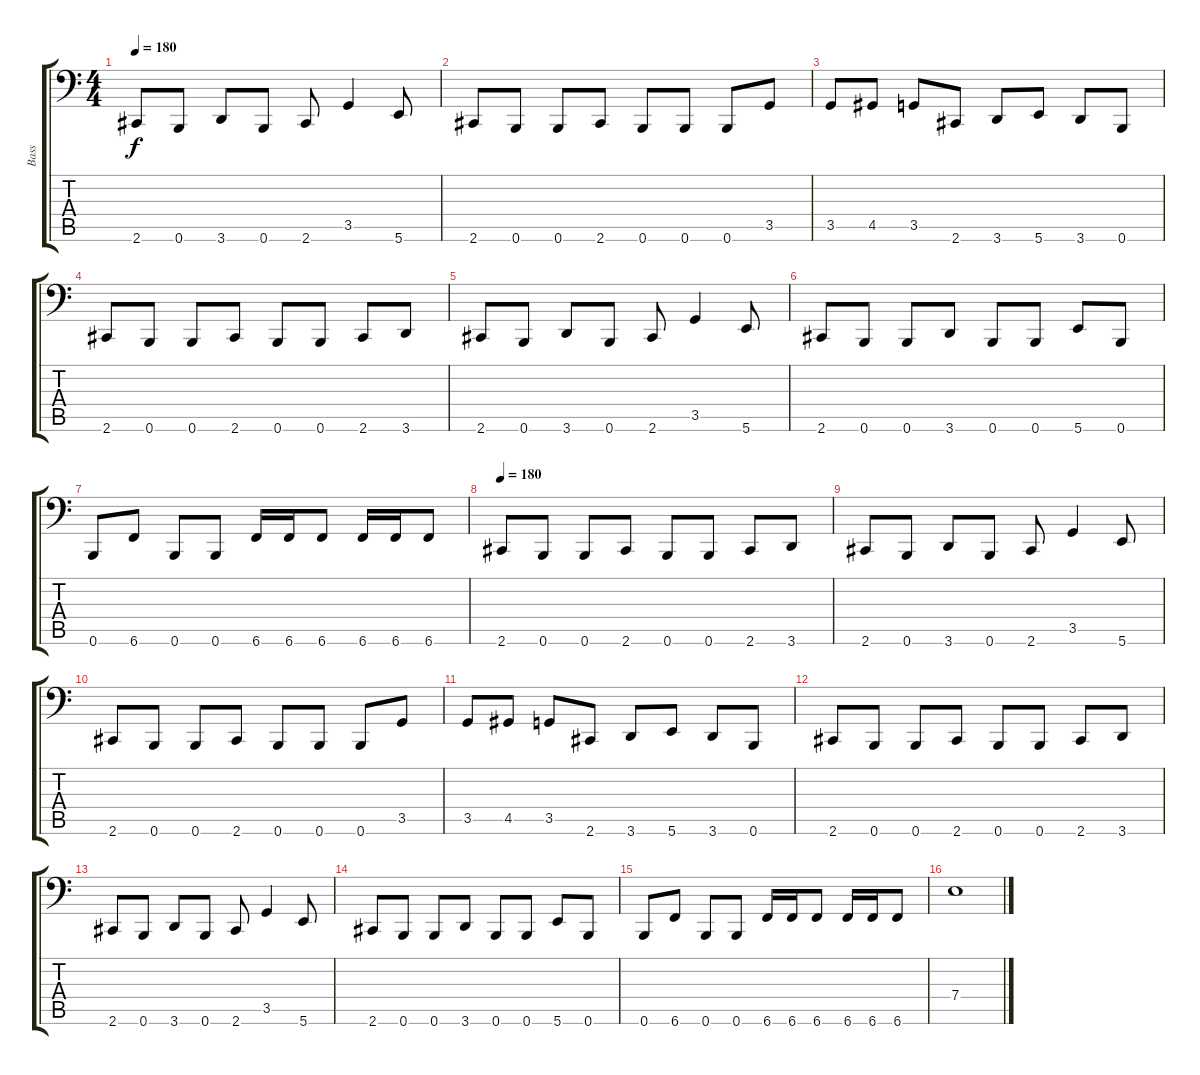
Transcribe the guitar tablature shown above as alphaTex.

\track ("Bass" "Bass") {instrument electricbassfinger}
\staff {score tabs}
\tuning (C3 G2 D2 A1 E1 B0) {hide}
\ts (4 4)
\tempo 180
\clef f4
\ks c
2.6.8{dy f} 0.6.8 3.6.8 0.6.8 2.6.8 3.5.4 5.6.8 |
2.6.8 0.6.8 0.6.8 2.6.8 0.6.8 0.6.8 0.6.8 3.5.8 |
3.5.8 4.5.8 3.5.8 2.6.8 3.6.8 5.6.8 3.6.8 0.6.8 |
2.6.8 0.6.8 0.6.8 2.6.8 0.6.8 0.6.8 2.6.8 3.6.8 |
2.6.8 0.6.8 3.6.8 0.6.8 2.6.8 3.5.4 5.6.8 |
2.6.8 0.6.8 0.6.8 3.6.8 0.6.8 0.6.8 5.6.8 0.6.8 |
0.6.8 6.6.8 0.6.8 0.6.8 6.6.16 6.6.16 6.6.8 6.6.16 6.6.16 6.6.8 |
\tempo 180
2.6.8 0.6.8 0.6.8 2.6.8 0.6.8 0.6.8 2.6.8 3.6.8 |
2.6.8 0.6.8 3.6.8 0.6.8 2.6.8 3.5.4 5.6.8 |
2.6.8 0.6.8 0.6.8 2.6.8 0.6.8 0.6.8 0.6.8 3.5.8 |
3.5.8 4.5.8 3.5.8 2.6.8 3.6.8 5.6.8 3.6.8 0.6.8 |
2.6.8 0.6.8 0.6.8 2.6.8 0.6.8 0.6.8 2.6.8 3.6.8 |
2.6.8 0.6.8 3.6.8 0.6.8 2.6.8 3.5.4 5.6.8 |
2.6.8 0.6.8 0.6.8 3.6.8 0.6.8 0.6.8 5.6.8 0.6.8 |
0.6.8 6.6.8 0.6.8 0.6.8 6.6.16 6.6.16 6.6.8 6.6.16 6.6.16 6.6.8 |
7.4.1
